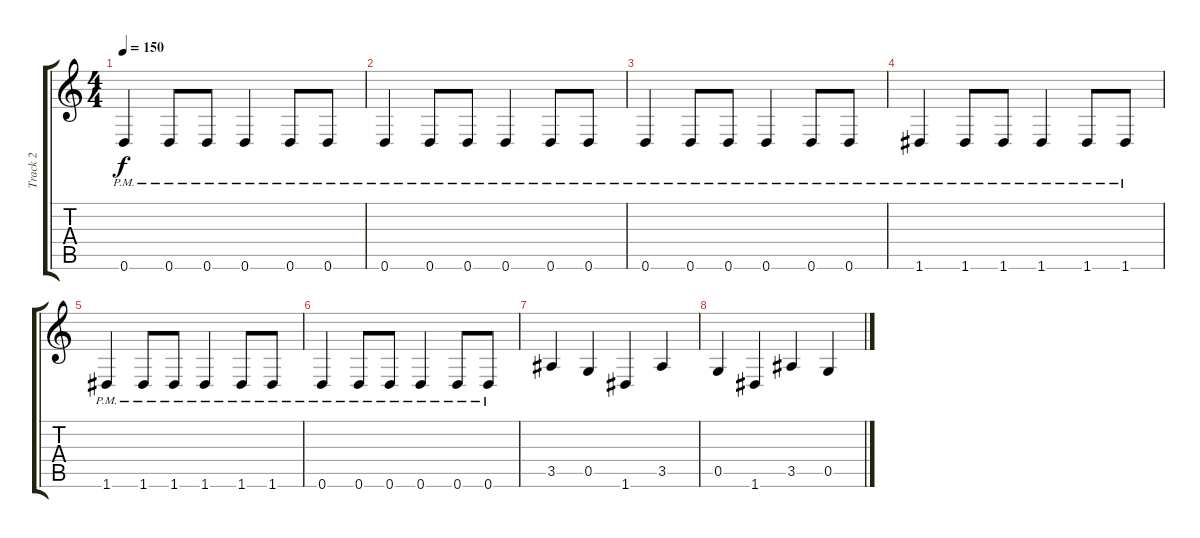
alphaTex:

\track ("Track 2" "Track 2") {instrument distortionguitar}
\staff {score tabs}
\tuning (D4 A3 F3 C3 G2 D2) {hide}
\ts (4 4)
\tempo 150
\clef g2
\ks c
0.6{pm}.4{dy f} 0.6{pm}.8 0.6{pm}.8 0.6{pm}.4 0.6{pm}.8 0.6{pm}.8 |
0.6{pm}.4 0.6{pm}.8 0.6{pm}.8 0.6{pm}.4 0.6{pm}.8 0.6{pm}.8 |
0.6{pm}.4 0.6{pm}.8 0.6{pm}.8 0.6{pm}.4 0.6{pm}.8 0.6{pm}.8 |
1.6{pm}.4 1.6{pm}.8 1.6{pm}.8 1.6{pm}.4 1.6{pm}.8 1.6{pm}.8 |
1.6{pm}.4 1.6{pm}.8 1.6{pm}.8 1.6{pm}.4 1.6{pm}.8 1.6{pm}.8 |
0.6{pm}.4 0.6{pm}.8 0.6{pm}.8 0.6{pm}.4 0.6{pm}.8 0.6{pm}.8 |
3.5.4 0.5.4 1.6.4 3.5.4 |
0.5.4 1.6.4 3.5.4 0.5.4
